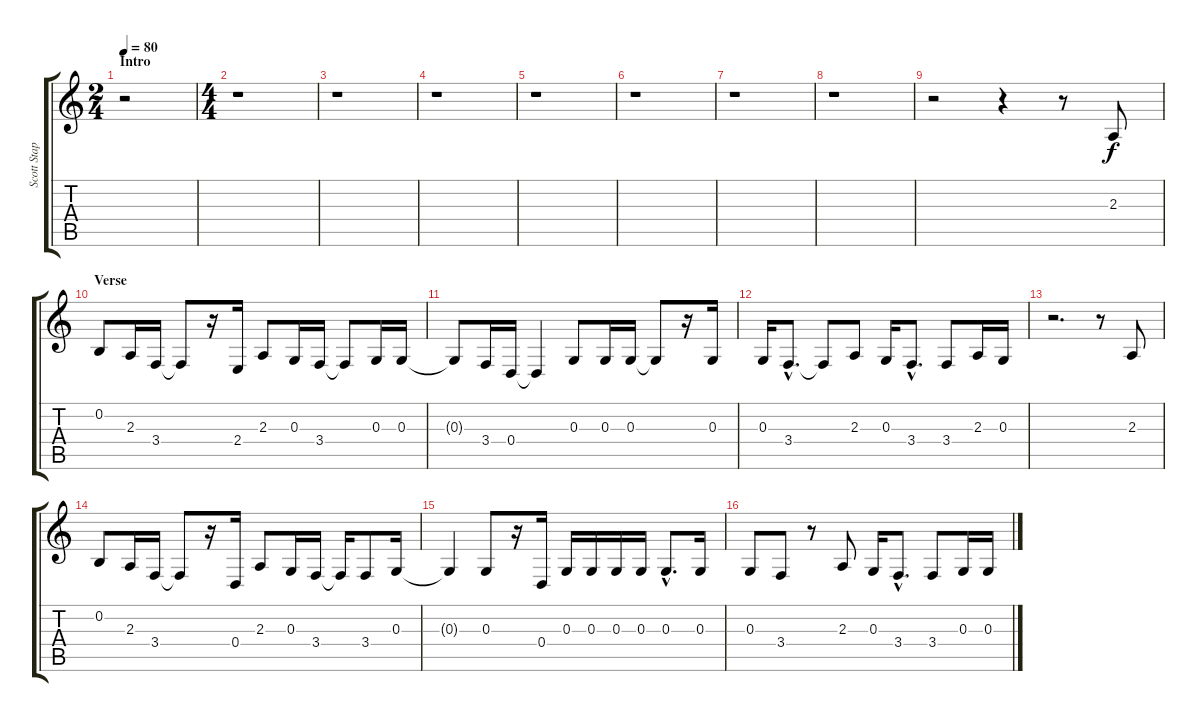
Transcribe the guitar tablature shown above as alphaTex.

\track ("Scott Stapp" "Scott Stap") {instrument tenorsax}
\staff {score tabs}
\tuning (E4 B3 G3 D3 A2 D2) {hide}
\ts (2 4)
\section ("" "Intro")
\tempo 80
\clef g2
\ks c
r.2{dy f instrument tenorsax} |
\ts (4 4)
r.1 |
r.1 |
r.1 |
r.1 |
r.1 |
r.1 |
r.1 |
r.2 r.4 r.8 2.3.8 |
\section ("" "Verse")
0.2.8 2.3.16 3.4.16 3.4{t}.8 r.16 2.4.16 2.3.8 0.3.16 3.4.16 3.4{t}.8 0.3.16 0.3.16 |
0.3{t}.8 3.4.16 0.4.16 0.4{t}.4 0.3.8 0.3.16 0.3.16 0.3{t}.8 r.16 0.3.16 |
0.3.16 3.4{hac}.8{d} 3.4{t}.8 2.3.8 0.3.16 3.4{hac}.8{d} 3.4.8 2.3.16 0.3.16 |
r.2{d} r.8 2.3.8 |
0.2.8 2.3.16 3.4.16 3.4{t}.8 r.16 0.4.16 2.3.8 0.3.16 3.4.16 3.4{t}.16 3.4.8 0.3.16 |
0.3{t}.4 0.3.8 r.16 0.4.16 0.3.16 0.3.16 0.3.16 0.3.16 0.3{hac}.8{d} 0.3.16 |
0.3.8 3.4.8 r.8 2.3.8 0.3.16 3.4{hac}.8{d} 3.4.8 0.3.16 0.3.16
